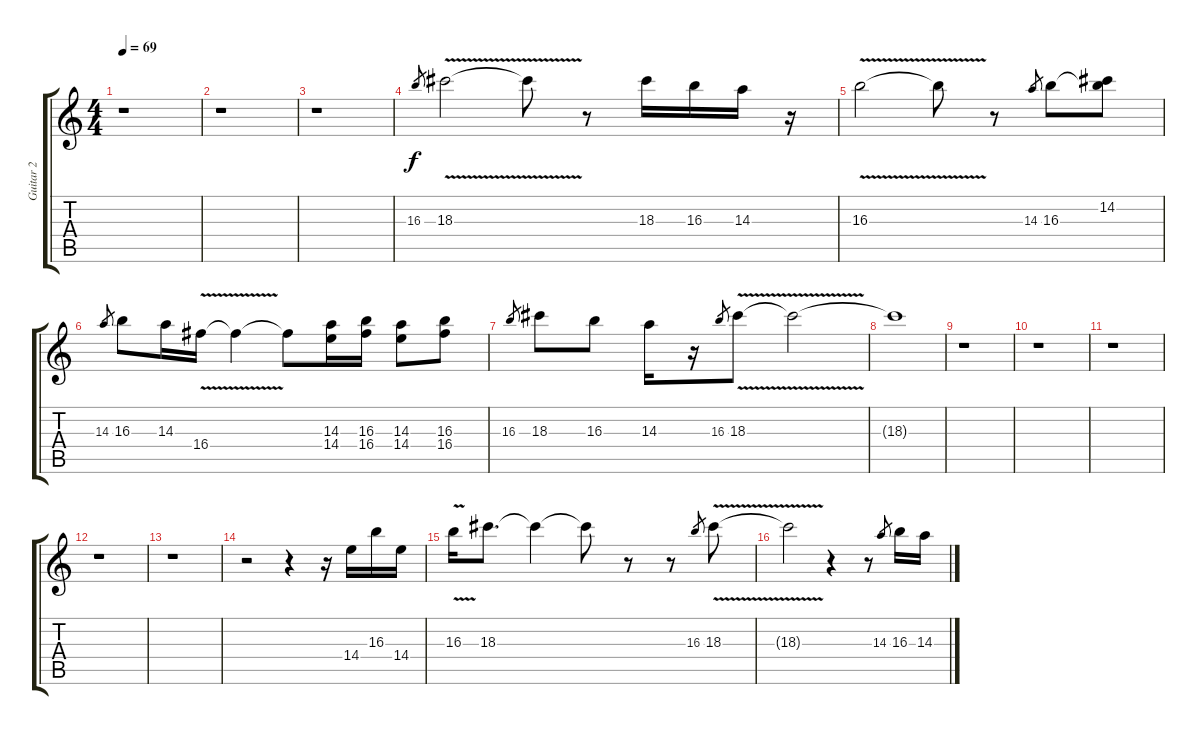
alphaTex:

\track ("Guitar 2" "Guitar 2") {instrument distortionguitar}
\staff {score tabs}
\tuning (E4 B3 G3 D3 A2 E2) {hide}
\ts (4 4)
\tempo 69
\clef g2
\ks c
r.1{dy f instrument distortionguitar} |
r.1 |
r.1 |
16.3.8{gr} 18.3{v}.2 18.3{t}.8 r.8 18.3.16 16.3.16 14.3.16 r.16 |
16.3{v}.2 16.3{t}.8 r.8 14.3.8{gr} 16.3.8 (14.2 16.3{t}).8 |
14.3.8{gr} 16.3.8 14.3.16 16.4{v}.16 16.4{t}.4 16.4{t}.8 (14.3 14.4).16 (16.3 16.4).16 (14.3 14.4).8 (16.3 16.4).8 |
16.3.8{gr} 18.3.8 16.3.8 14.3.16 r.16 16.3.8{gr} 18.3{v}.8 18.3{t}.2 |
18.3{t}.1 |
r.1 |
r.1 |
r.1 |
r.1 |
r.1 |
r.2 r.4 r.16 14.4.16 16.3.16 14.4.16 |
16.3{v}.16 18.3.8{d} 18.3{t}.4 18.3{t}.8 r.8 r.8 16.3.8{gr} 18.3{v}.8 |
18.3{t}.2 r.4 r.8 14.3.8{gr} 16.3.16 14.3.16
